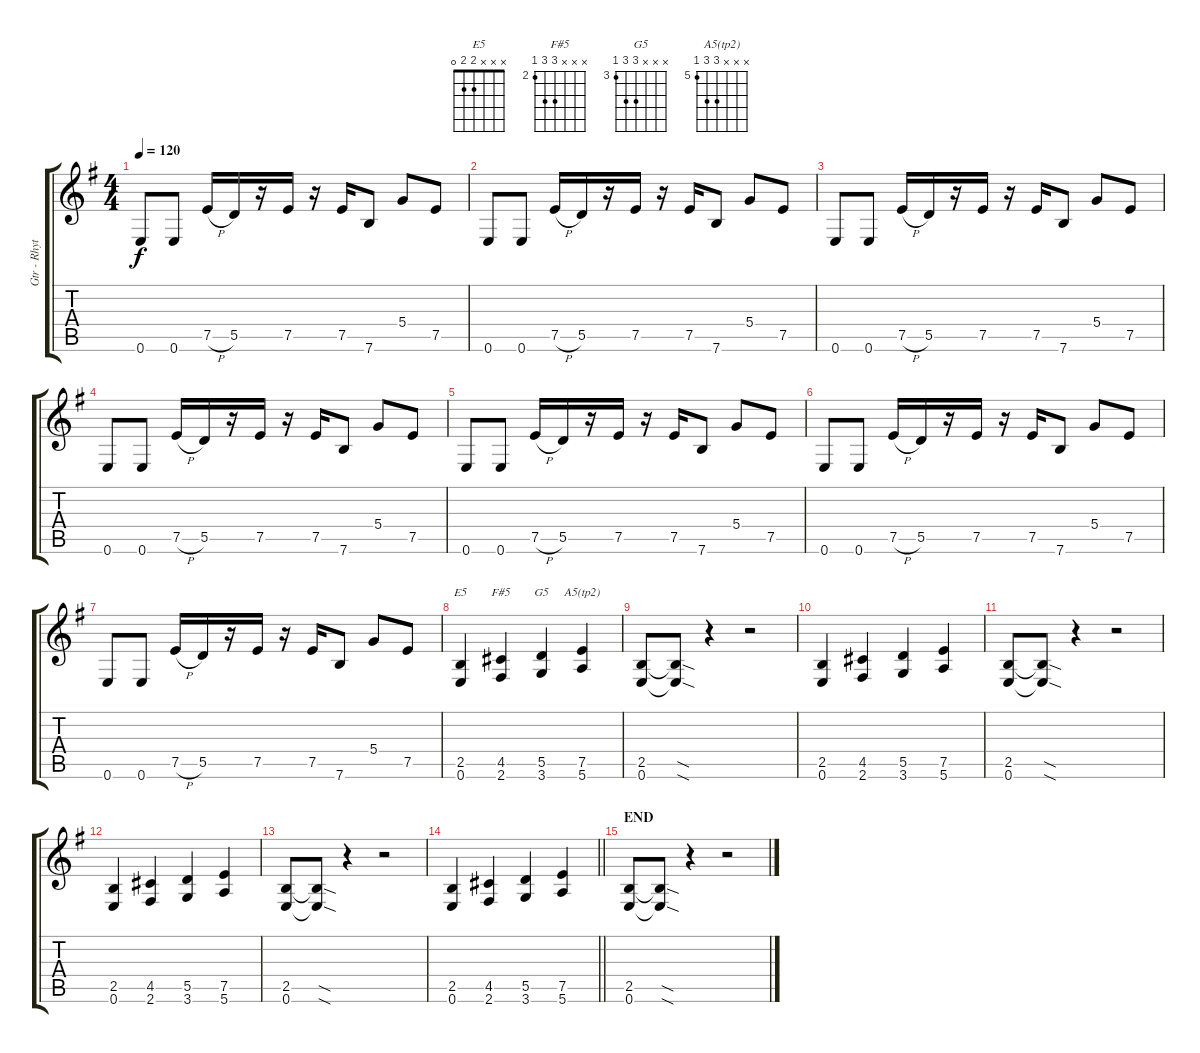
\track ("Gtr - Rhythm 1" "Gtr - Rhyt") {instrument overdrivenguitar}
\staff {score tabs}
\tuning (E4 B3 G3 D3 A2 E2) {hide}
\chord ("E5" x x x 2 2 0)
\chord ("F#5" x x x 4 4 2) {firstfret 2}
\chord ("G5" x x x 5 5 3) {firstfret 3}
\chord ("A5(tp2)" x x x 7 7 5) {firstfret 5}
\ts (4 4)
\tempo 120
\clef g2
\ks eminor
0.6.8{dy f} 0.6.8 7.5{h}.16 5.5.16 r.16 7.5.16 r.16 7.5.16 7.6.8 5.4.8 7.5.8 |
0.6.8 0.6.8 7.5{h}.16 5.5.16 r.16 7.5.16 r.16 7.5.16 7.6.8 5.4.8 7.5.8 |
0.6.8 0.6.8 7.5{h}.16 5.5.16 r.16 7.5.16 r.16 7.5.16 7.6.8 5.4.8 7.5.8 |
0.6.8 0.6.8 7.5{h}.16 5.5.16 r.16 7.5.16 r.16 7.5.16 7.6.8 5.4.8 7.5.8 |
0.6.8 0.6.8 7.5{h}.16 5.5.16 r.16 7.5.16 r.16 7.5.16 7.6.8 5.4.8 7.5.8 |
0.6.8 0.6.8 7.5{h}.16 5.5.16 r.16 7.5.16 r.16 7.5.16 7.6.8 5.4.8 7.5.8 |
0.6.8 0.6.8 7.5{h}.16 5.5.16 r.16 7.5.16 r.16 7.5.16 7.6.8 5.4.8 7.5.8 |
(2.5 0.6).4{ch "E5"} (4.5 2.6).4{ch "F#5"} (5.5 3.6).4{ch "G5"} (7.5 5.6).4{ch "A5(tp2)"} |
(2.5 0.6).8 (2.5{sod t} 0.6{sod t}).8 r.4 r.2 |
(2.5 0.6).4 (4.5 2.6).4 (5.5 3.6).4 (7.5 5.6).4 |
(2.5 0.6).8 (2.5{sod t} 0.6{sod t}).8 r.4 r.2 |
(2.5 0.6).4 (4.5 2.6).4 (5.5 3.6).4 (7.5 5.6).4 |
(2.5 0.6).8 (2.5{sod t} 0.6{sod t}).8 r.4 r.2 |
\barLineRight lightlight
(2.5 0.6).4 (4.5 2.6).4 (5.5 3.6).4 (7.5 5.6).4 |
\section ("" "END")
(2.5 0.6).8 (2.5{sod t} 0.6{sod t}).8 r.4 r.2
